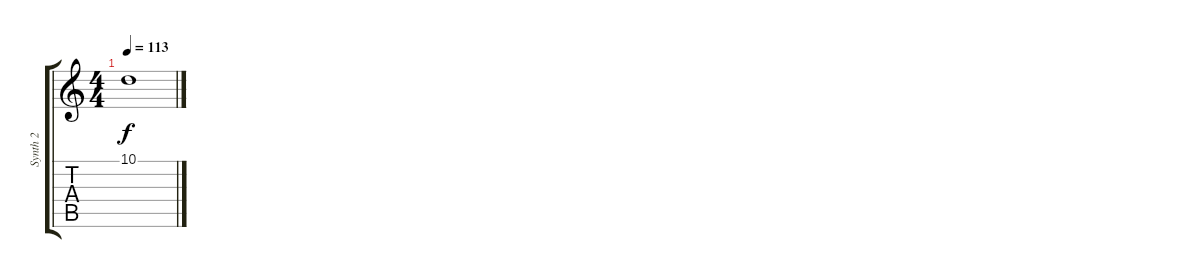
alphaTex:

\track ("Synth 2" "Synth 2") {instrument flute}
\staff {score tabs}
\tuning (E4 B3 G3 D3 A2 E2) {hide}
\ts (4 4)
\tempo 113
\clef g2
\ks c
10.1{t}.1{dy f}
